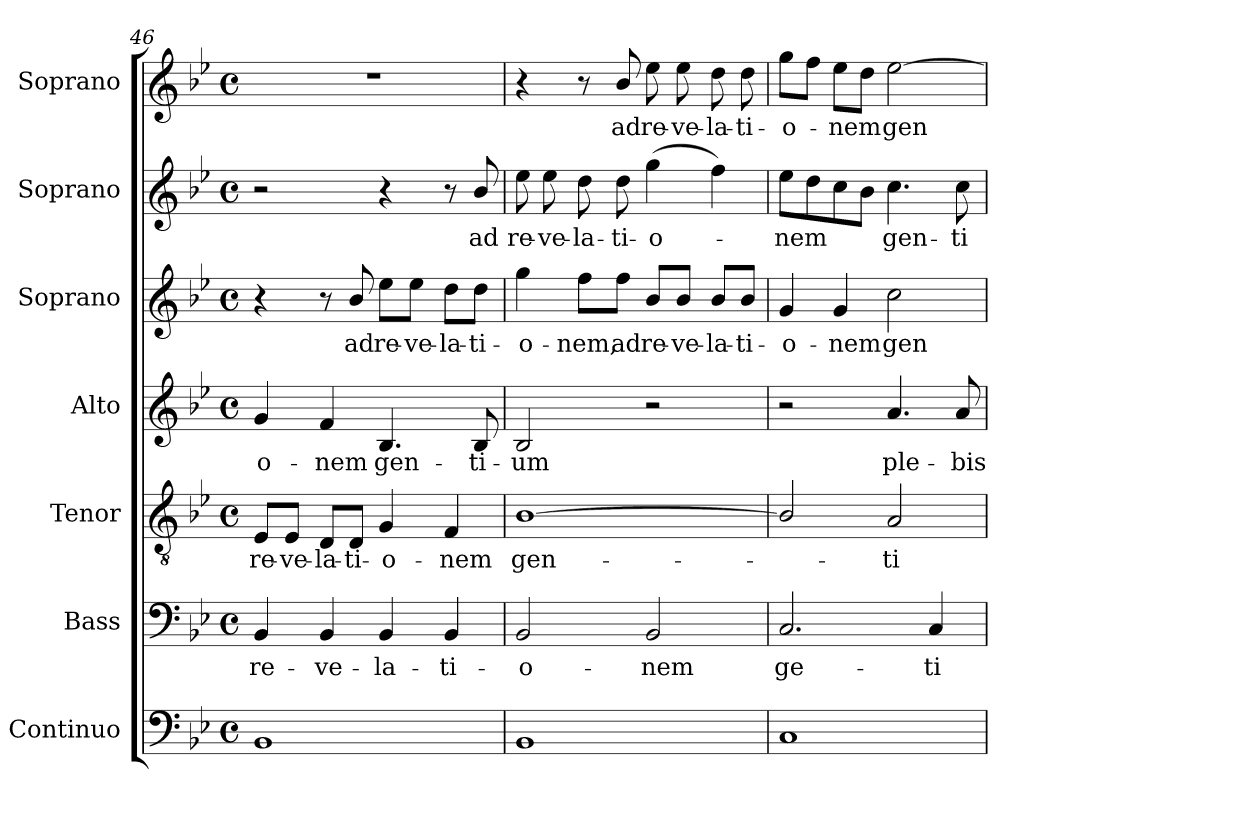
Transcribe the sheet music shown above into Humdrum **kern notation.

**kern	**kern	**text	**kern	**text	**kern	**text	**kern	**text	**kern	**text	**kern	**text
*part7	*part6	*part6	*part5	*part5	*part4	*part4	*part3	*part3	*part2	*part2	*part1	*part1
*staff7	*staff6	*staff6	*staff5	*staff5	*staff4	*staff4	*staff3	*staff3	*staff2	*staff2	*staff1	*staff1
*I"Continuo	*I"Bass	*	*I"Tenor	*	*I"Alto	*	*I"Soprano	*	*I"Soprano	*	*I"Soprano	*
*I'Cont.	*I'B.	*	*I'T.	*	*I'A.	*	*I'S.	*	*I'S.	*	*I'S.	*
*clefF4	*clefF4	*	*clefGv2	*	*clefG2	*	*clefG2	*	*clefG2	*	*clefG2	*
*	*	*	*ITrd7c12	*	*	*	*	*	*	*	*	*
*k[b-e-]	*k[b-e-]	*	*k[b-e-]	*	*k[b-e-]	*	*k[b-e-]	*	*k[b-e-]	*	*k[b-e-]	*
*B-:	*B-:	*	*B-:	*	*B-:	*	*B-:	*	*B-:	*	*B-:	*
*M4/4	*M4/4	*	*M4/4	*	*M4/4	*	*M4/4	*	*M4/4	*	*M4/4	*
*met(c)	*met(c)	*	*met(c)	*	*met(c)	*	*met(c)	*	*met(c)	*	*met(c)	*
=46	=46	=46	=46	=46	=46	=46	=46	=46	=46	=46	=46	=46
!	!	!LO:LY:b:color=#000000	!	!	!	!	!	!	!	!	!	!
!	!	!	!	!LO:LY:b:color=#000000	!	!	!	!	!	!	!	!
!	!	!	!	!	!	!LO:LY:b:color=#000000	!	!	!	!	!	!
1BB-i	4BB-i/	re-	8EE-i/L	re-	4gi/	-o-	4r	.	2r	.	1r	.
!	!	!	!	!LO:LY:b:color=#000000	!	!	!	!	!	!	!	!
.	.	.	8EE-i/J	-ve-	.	.	.	.	.	.	.	.
!	!	!LO:LY:b:color=#000000	!	!	!	!	!	!	!	!	!	!
!	!	!	!	!LO:LY:b:color=#000000	!	!	!	!	!	!	!	!
!	!	!	!	!	!	!LO:LY:b:color=#000000	!	!	!	!	!	!
.	4BB-i/	-ve-	8DDi/L	-la-	4fi/	-nem	8r	.	.	.	.	.
!	!	!	!	!LO:LY:b:color=#000000	!	!	!	!	!	!	!	!
!	!	!	!	!	!	!	!	!LO:LY:b:color=#000000	!	!	!	!
.	.	.	8DDi/J	-ti-	.	.	8b-i/	ad	.	.	.	.
!	!	!LO:LY:b:color=#000000	!	!	!	!	!	!	!	!	!	!
!	!	!	!	!LO:LY:b:color=#000000	!	!	!	!	!	!	!	!
!	!	!	!	!	!	!LO:LY:b:color=#000000	!	!	!	!	!	!
!	!	!	!	!	!	!	!	!LO:LY:b:color=#000000	!	!	!	!
.	4BB-i/	-la-	4GGi/	-o-	4.B-i/	gen-	8ee-i\L	re-	4r	.	.	.
!	!	!	!	!	!	!	!	!LO:LY:b:color=#000000	!	!	!	!
.	.	.	.	.	.	.	8ee-i\J	-ve-	.	.	.	.
!	!	!LO:LY:b:color=#000000	!	!	!	!	!	!	!	!	!	!
!	!	!	!	!LO:LY:b:color=#000000	!	!	!	!	!	!	!	!
!	!	!	!	!	!	!	!	!LO:LY:b:color=#000000	!	!	!	!
.	4BB-i/	-ti-	4FFi/	-nem	.	.	8ddi\L	-la-	8r	.	.	.
!	!	!	!	!	!	!LO:LY:b:color=#000000	!	!	!	!	!	!
!	!	!	!	!	!	!	!	!LO:LY:b:color=#000000	!	!	!	!
!	!	!	!	!	!	!	!	!	!	!LO:LY:b:color=#000000	!	!
.	.	.	.	.	8B-i/	-ti-	8ddi\J	-ti-	8b-i/	ad	.	.
=47	=47	=47	=47	=47	=47	=47	=47	=47	=47	=47	=47	=47
!	!	!LO:LY:b:color=#000000	!	!	!	!	!	!	!	!	!	!
!	!	!	!	!LO:LY:b:color=#000000	!	!	!	!	!	!	!	!
!	!	!	!	!	!	!LO:LY:b:color=#000000	!	!	!	!	!	!
!	!	!	!	!	!	!	!	!LO:LY:b:color=#000000	!	!	!	!
!	!	!	!	!	!	!	!	!	!	!LO:LY:b:color=#000000	!	!
1BB-i	2BB-i/	-o-	[1BB-i	gen-	2B-i/	-um	4ggi\	-o-	8ee-i\	re-	4r	.
!	!	!	!	!	!	!	!	!	!	!LO:LY:b:color=#000000	!	!
.	.	.	.	.	.	.	.	.	8ee-i\	-ve-	.	.
!	!	!	!	!	!	!	!	!LO:LY:b:color=#000000	!	!	!	!
!	!	!	!	!	!	!	!	!	!	!LO:LY:b:color=#000000	!	!
.	.	.	.	.	.	.	8ffi\L	-nem,	8ddi\	-la-	8r	.
!	!	!	!	!	!	!	!	!LO:LY:b:color=#000000	!	!	!	!
!	!	!	!	!	!	!	!	!	!	!LO:LY:b:color=#000000	!	!
!	!	!	!	!	!	!	!	!	!	!	!	!LO:LY:b:color=#000000
.	.	.	.	.	.	.	8ffi\J	ad	8ddi\	-ti-	8b-i/	ad
!	!	!LO:LY:b:color=#000000	!	!	!	!	!	!	!	!	!	!
!	!	!	!	!	!	!	!	!LO:LY:b:color=#000000	!	!	!	!
!	!	!	!	!	!	!	!	!	!	!LO:LY:b:color=#000000	!	!
!	!	!	!	!	!	!	!	!	!	!	!	!LO:LY:b:color=#000000
.	2BB-i/	-nem	.	.	2r	.	8b-i/L	re-	(4ggi\	-o-	8ee-i\	re-
!	!	!	!	!	!	!	!	!LO:LY:b:color=#000000	!	!	!	!
!	!	!	!	!	!	!	!	!	!	!	!	!LO:LY:b:color=#000000
.	.	.	.	.	.	.	8b-i/J	-ve-	.	.	8ee-i\	-ve-
!	!	!	!	!	!	!	!	!LO:LY:b:color=#000000	!	!	!	!
!	!	!	!	!	!	!	!	!	!	!	!	!LO:LY:b:color=#000000
.	.	.	.	.	.	.	8b-i/L	-la-	4ffi\)	.	8ddi\	-la-
!	!	!	!	!	!	!	!	!LO:LY:b:color=#000000	!	!	!	!
!	!	!	!	!	!	!	!	!	!	!	!	!LO:LY:b:color=#000000
.	.	.	.	.	.	.	8b-i/J	-ti-	.	.	8ddi\	-ti-
=48	=48	=48	=48	=48	=48	=48	=48	=48	=48	=48	=48	=48
!	!	!LO:LY:b:color=#000000	!	!	!	!	!	!	!	!	!	!
!	!	!	!	!	!	!	!	!LO:LY:b:color=#000000	!	!	!	!
!	!	!	!	!	!	!	!	!	!	!LO:LY:b:color=#000000	!	!
!	!	!	!	!	!	!	!	!	!	!	!	!LO:LY:b:color=#000000
1Ci	2.Ci/	ge-	2BB-i/]	.	2r	.	4gi/	-o-	8ee-i\L	-nem	8ggi\L	-o-
.	.	.	.	.	.	.	.	.	8ddi\	.	8ffi\J	.
!	!	!	!	!	!	!	!	!LO:LY:b:color=#000000	!	!	!	!
!	!	!	!	!	!	!	!	!	!	!	!	!LO:LY:b:color=#000000
.	.	.	.	.	.	.	4gi/	-nem	8cci\	.	8ee-i\L	-nem
.	.	.	.	.	.	.	.	.	8b-i\J	.	8ddi\J	.
!	!	!	!	!LO:LY:b:color=#000000	!	!	!	!	!	!	!	!
!	!	!	!	!	!	!LO:LY:b:color=#000000	!	!	!	!	!	!
!	!	!	!	!	!	!	!	!LO:LY:b:color=#000000	!	!	!	!
!	!	!	!	!	!	!	!	!	!	!LO:LY:b:color=#000000	!	!
!	!	!	!	!	!	!	!	!	!	!	!	!LO:LY:b:color=#000000
.	.	.	2AAi/	-ti-	4.ai/	ple-	2cci\	gen-	4.cci\	gen-	[2ee-i\	gen-
!	!	!LO:LY:b:color=#000000	!	!	!	!	!	!	!	!	!	!
.	4Ci/	-ti-	.	.	.	.	.	.	.	.	.	.
!	!	!	!	!	!	!LO:LY:b:color=#000000	!	!	!	!	!	!
!	!	!	!	!	!	!	!	!	!	!LO:LY:b:color=#000000	!	!
.	.	.	.	.	8ai/	-bis	.	.	8cci\	-ti-	.	.
=	=	=	=	=	=	=	=	=	=	=	=	=
*-	*-	*-	*-	*-	*-	*-	*-	*-	*-	*-	*-	*-
